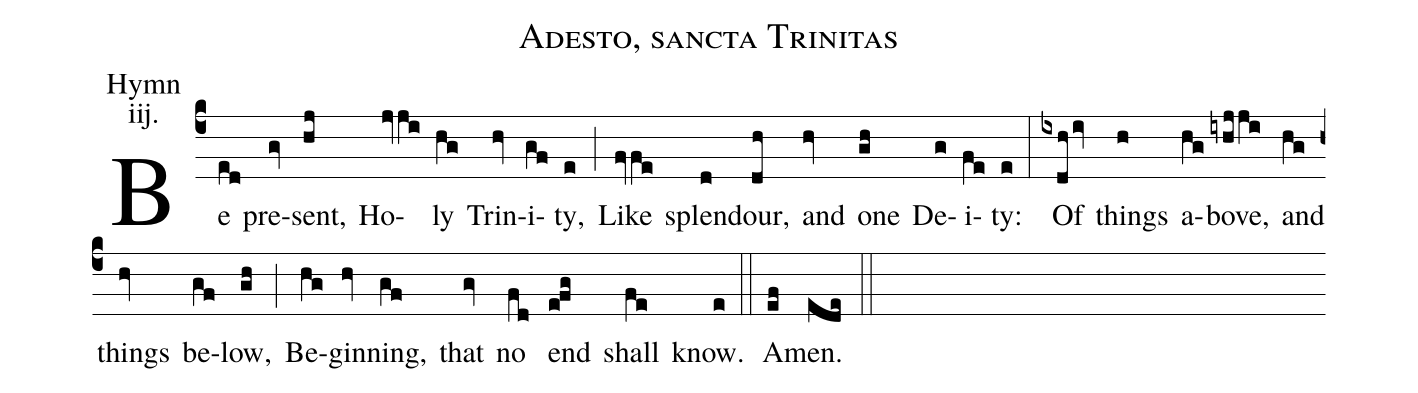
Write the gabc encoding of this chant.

name: Adesto, sancta Trinitas;
annotation: Hymn;
annotation: iij.;
mode: 3;
office-part: Office Hymn;
%%
(c4) Be(ed) pre(gv)sent,(hj) Ho(jvji)ly(hg) Trin(hv)i(gf)ty,(e) (;)
Like(fvfe) splen(d)dour,(dh) and(hv) one(gh) De(g)i(fe)ty:(e) (:)
Of(ixdhiv) things(h) a(hg)bove,(iyhj!/ji) and(hg) things(hv) be(gf)low,(gh) (;)
Be(hg)gin(hv)ning,(gf) that(gv) no(fd) end(e!fg) shall(fe) know.(e) (::)
A(ef)men.(ede) (::)
